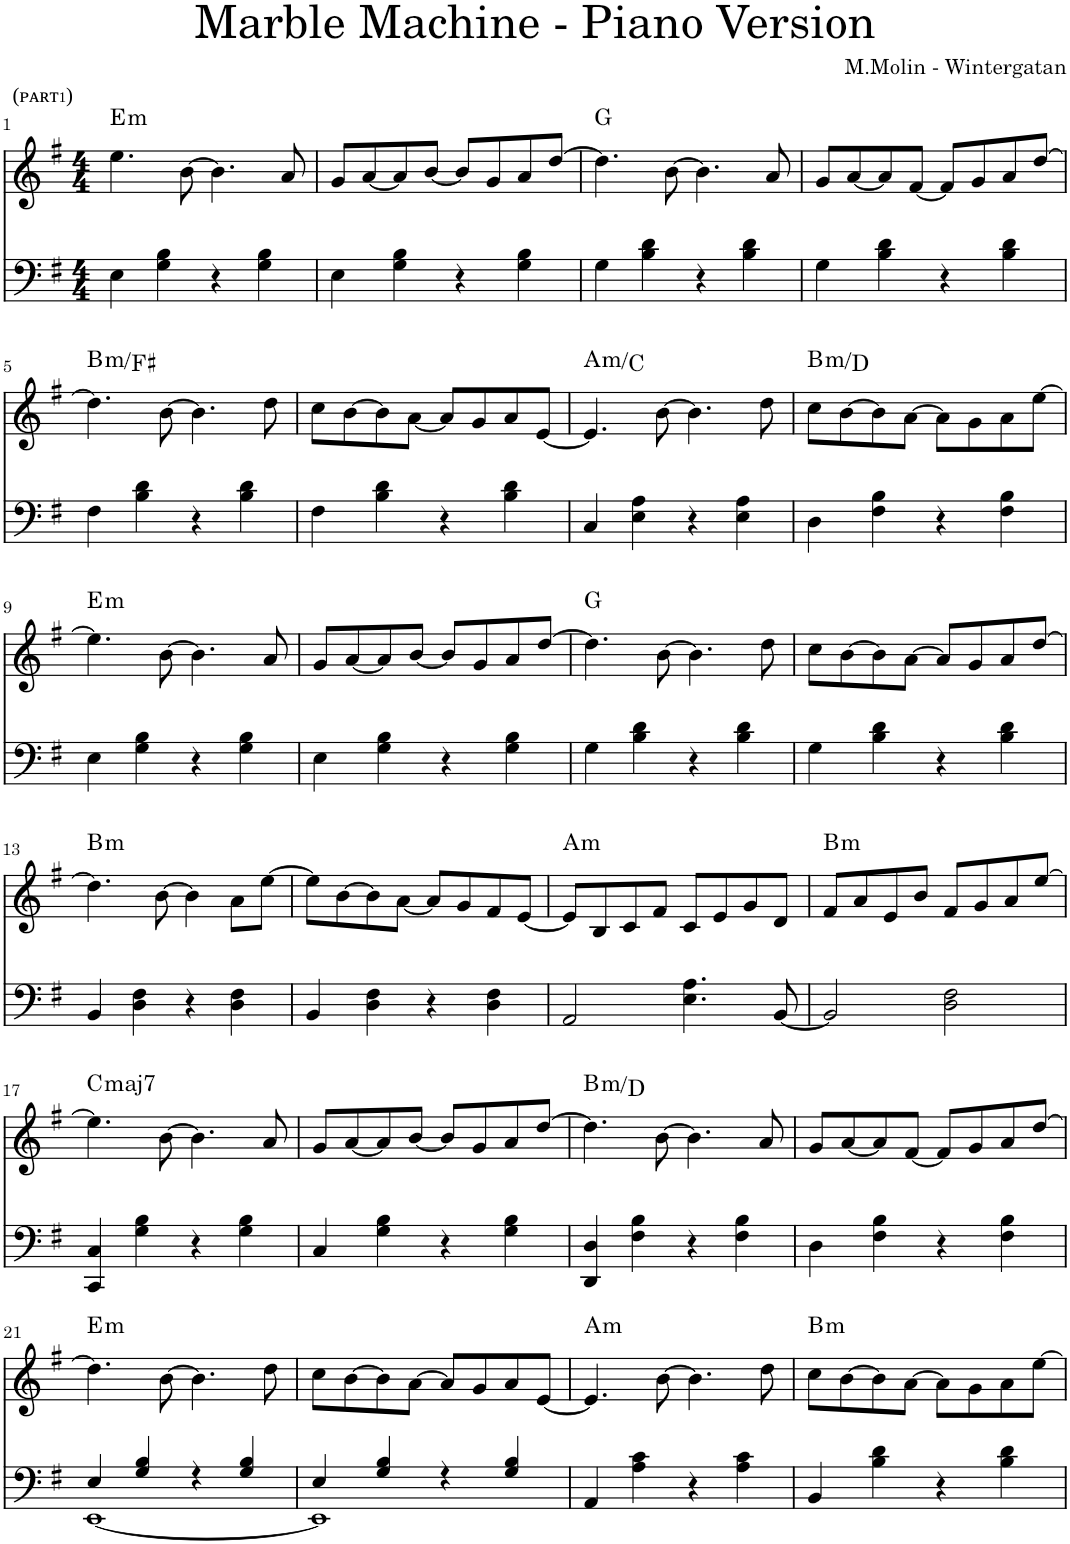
**kern	**kern	**harte
*part1	*part1	*part1
*staff2	*staff1	*
*I"Piano	*	*
*I'Pno.	*	*
*clefF4	*clefG2	*
*k[f#]	*k[f#]	*
*M4/4	*M4/4	*
=1	=1	=1
!	!LO:TX:a:t=(ᴘᴀʀᴛ	!
!	!LO:TX:a:t=1	!
!	!LO:TX:a:t=)	!LO:H:kt=m
4E\	4.ee\	E:min
4G\ 4B\	.	.
.	[8b\	.
4r	4.b\]	.
4G\ 4B\	.	.
.	8a/	.
=2	=2	=2
4E\	8g/L	.
.	[8a/	.
4G\ 4B\	8a/]	.
.	[8b/J	.
4r	8b/L]	.
.	8g/	.
4G\ 4B\	8a/	.
.	[8dd/J	.
=3	=3	=3
4G\	4.dd\]	G:maj
4B\ 4d\	.	.
.	[8b\	.
4r	4.b\]	.
4B\ 4d\	.	.
.	8a/	.
=4	=4	=4
4G\	8g/L	.
.	[8a/	.
4B\ 4d\	8a/]	.
.	[8f#/J	.
4r	8f#/L]	.
.	8g/	.
4B\ 4d\	8a/	.
.	[8dd/J	.
!!LO:LB:g=z
=5	=5	=5
!	!	!LO:H:kt=m
4F#\	4.dd\]	B:min/5
4B\ 4d\	.	.
.	[8b\	.
4r	4.b\]	.
4B\ 4d\	.	.
.	8dd\	.
=6	=6	=6
4F#\	8cc\L	.
.	[8b\	.
4B\ 4d\	8b\]	.
.	[<8a\J	.
4r	8a/L]	.
.	8g/	.
4B\ 4d\	8a/	.
.	[8e/J	.
=7	=7	=7
!	!	!LO:H:kt=m
4C/	4.e/]	A:min/b3
4E\ 4A\	.	.
.	[8b\	.
4r	4.b\]	.
4E\ 4A\	.	.
.	8dd\	.
=8	=8	=8
!	!	!LO:H:kt=m
4D\	8cc\L	B:min/b3
.	[8b\	.
4F#\ 4B\	8b\]	.
.	[8a\J	.
4r	8a\L]	.
.	8g\	.
4F#\ 4B\	8a\	.
.	[8ee\J	.
!!LO:LB:g=z
=9	=9	=9
!	!	!LO:H:kt=m
4E\	4.ee\]	E:min
4G\ 4B\	.	.
.	[8b\	.
4r	4.b\]	.
4G\ 4B\	.	.
.	8a/	.
=10	=10	=10
4E\	8g/L	.
.	[8a/	.
4G\ 4B\	8a/]	.
.	[8b/J	.
4r	8b/L]	.
.	8g/	.
4G\ 4B\	8a/	.
.	[8dd/J	.
=11	=11	=11
4G\	4.dd\]	G:maj
4B\ 4d\	.	.
.	[8b\	.
4r	4.b\]	.
4B\ 4d\	.	.
.	8dd\	.
=12	=12	=12
4G\	8cc\L	.
.	[8b\	.
4B\ 4d\	8b\]	.
.	[8a\J	.
4r	8a/L]	.
.	8g/	.
4B\ 4d\	8a/	.
.	[8dd/J	.
!!LO:LB:g=z
=13	=13	=13
!	!	!LO:H:kt=m
4BB/	4.dd\]	B:min
4D\ 4F#\	.	.
.	[8b\	.
4r	4b\]	.
4D\ 4F#\	8a\L	.
.	[8ee\J	.
=14	=14	=14
4BB/	8ee\L]	.
.	[8b\	.
4D\ 4F#\	8b\]	.
.	[<8a\J	.
4r	8a/L]	.
.	8g/	.
4D\ 4F#\	8f#/	.
.	[8e/J	.
=15	=15	=15
!	!	!LO:H:kt=m
2AA/	8e/L]	A:min
.	8B/	.
.	8c/	.
.	8f#/J	.
4.E\ 4.A\	8c/L	.
.	8e/	.
.	8g/	.
[8BB/	8d/J	.
=16	=16	=16
!	!	!LO:H:kt=m
2BB/]	8f#/L	B:min
.	8a/	.
.	8e/	.
.	8b/J	.
2D\ 2F#\	8f#/L	.
.	8g/	.
.	8a/	.
.	[8ee/J	.
!!LO:LB:g=z
=17	=17	=17
!	!	!LO:H:kt=maj7
4CC/ 4C/	4.ee\]	C:maj7
4G\ 4B\	.	.
.	[8b\	.
4r	4.b\]	.
4G\ 4B\	.	.
.	8a/	.
=18	=18	=18
4C/	8g/L	.
.	[8a/	.
4G\ 4B\	8a/]	.
.	[8b/J	.
4r	8b/L]	.
.	8g/	.
4G\ 4B\	8a/	.
.	[8dd/J	.
=19	=19	=19
!	!	!LO:H:kt=m
4DD/ 4D/	4.dd\]	B:min/b3
4F#\ 4B\	.	.
.	[8b\	.
4r	4.b\]	.
4F#\ 4B\	.	.
.	8a/	.
=20	=20	=20
4D\	8g/L	.
.	[8a/	.
4F#\ 4B\	8a/]	.
.	[8f#/J	.
4r	8f#/L]	.
.	8g/	.
4F#\ 4B\	8a/	.
.	[8dd/J	.
!!LO:LB:g=z
=21	=21	=21
*^	*	*
!	!	!	!LO:H:kt=m
4E/	[1EE	4.dd\]	E:min
4G/ 4B/	.	.	.
.	.	[8b\	.
4r	.	4.b\]	.
4G/ 4B/	.	.	.
.	.	8dd\	.
=22	=22	=22	=22
4E/	1EE]	8cc\L	.
.	.	[8b\	.
4G/ 4B/	.	8b\]	.
.	.	[8a\J	.
4r	.	8a/L]	.
.	.	8g/	.
4G/ 4B/	.	8a/	.
.	.	[8e/J	.
*v	*v	*	*
=23	=23	=23
!	!	!LO:H:kt=m
4AA/	4.e/]	A:min
4A\ 4c\	.	.
.	[8b\	.
4r	4.b\]	.
4A\ 4c\	.	.
.	8dd\	.
=24	=24	=24
!	!	!LO:H:kt=m
4BB/	8cc\L	B:min
.	[8b\	.
4B\ 4d\	8b\]	.
.	[8a\J	.
4r	8a\L]	.
.	8g\	.
4B\ 4d\	8a\	.
.	[8ee\J	.
=	=	=
*-	*-	*-
